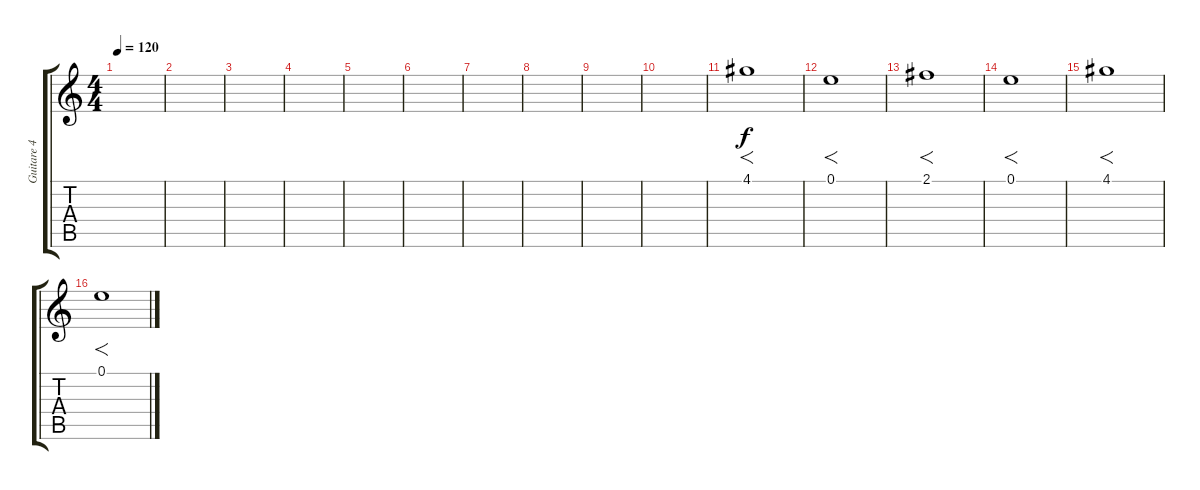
\track ("Guitare 4 (Mika)" "Guitare 4 ") {instrument electricguitarjazz}
\staff {score tabs}
\tuning (E4 B3 G3 D3 A2 E2) {hide}
\ts (4 4)
\tempo 120
\clef g2
\ks c
|
|
|
|
|
|
|
|
|
|
4.1.1{f} |
0.1.1{f} |
2.1.1{f} |
0.1.1{f} |
4.1.1{f} |
0.1.1{f}
